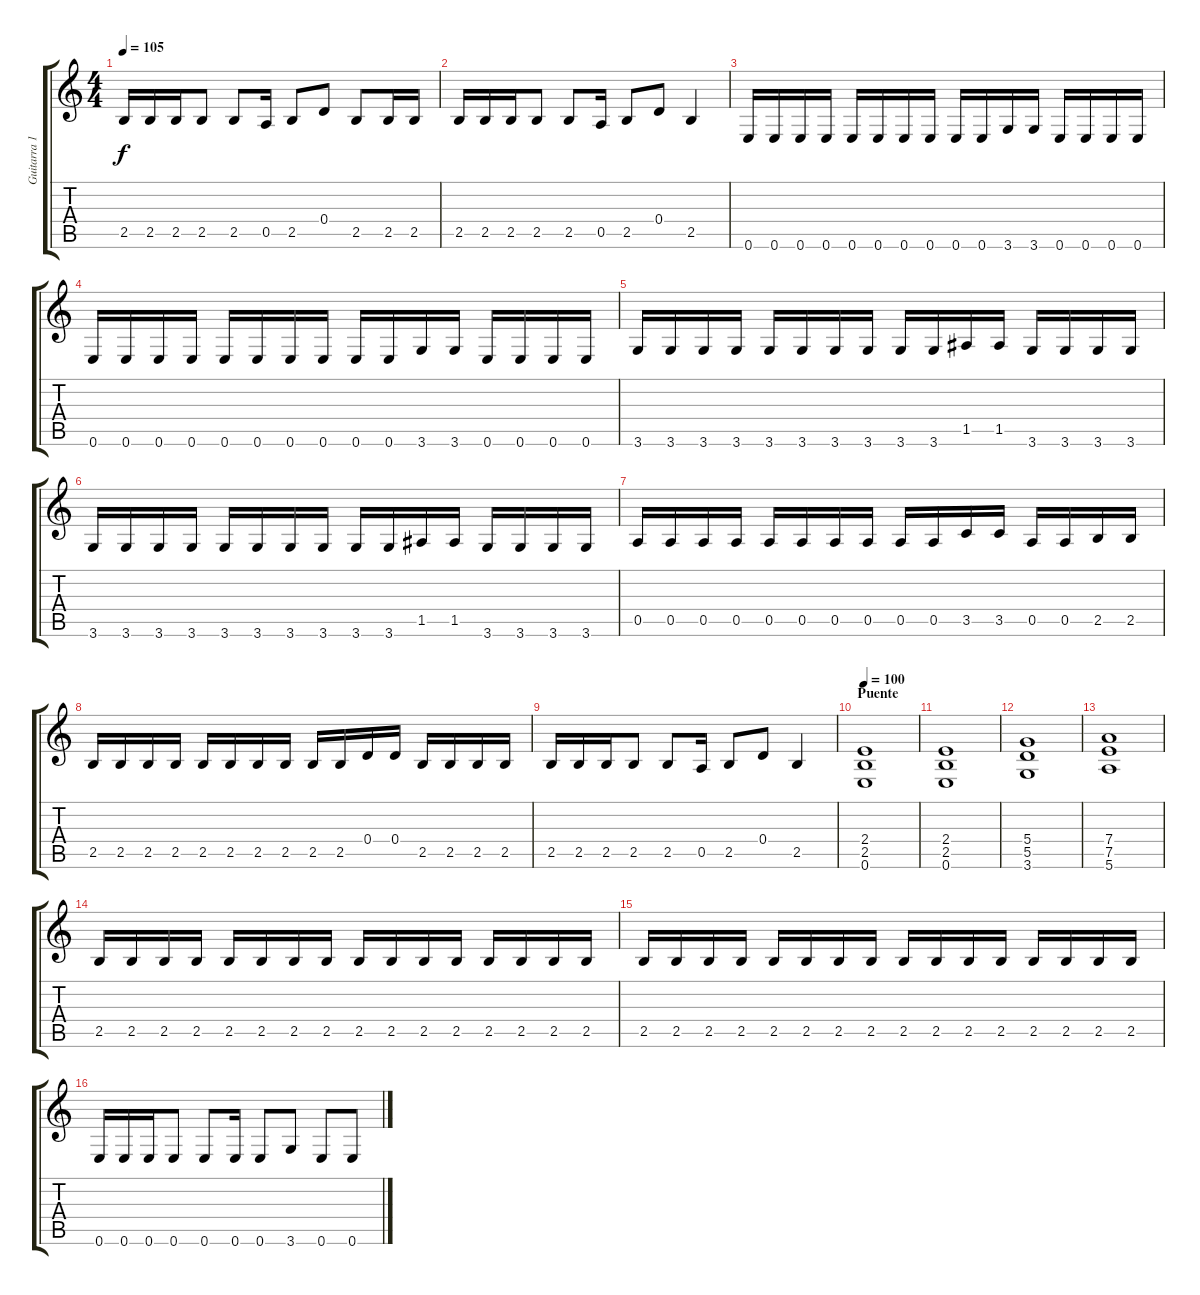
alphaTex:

\track ("Guitarra 1" "Guitarra 1") {instrument distortionguitar}
\staff {score tabs}
\tuning (E4 B3 G3 D3 A2 E2) {hide}
\ts (4 4)
\tempo 105
\clef g2
\ks c
2.5.16{dy f} 2.5.16 2.5.16 2.5.8 2.5.8 0.5.16 2.5.8 0.4.8 2.5.8 2.5.16 2.5.16 |
2.5.16 2.5.16 2.5.16 2.5.8 2.5.8 0.5.16 2.5.8 0.4.8 2.5.4 |
0.6.16 0.6.16 0.6.16 0.6.16 0.6.16 0.6.16 0.6.16 0.6.16 0.6.16 0.6.16 3.6.16 3.6.16 0.6.16 0.6.16 0.6.16 0.6.16 |
0.6.16 0.6.16 0.6.16 0.6.16 0.6.16 0.6.16 0.6.16 0.6.16 0.6.16 0.6.16 3.6.16 3.6.16 0.6.16 0.6.16 0.6.16 0.6.16 |
3.6.16 3.6.16 3.6.16 3.6.16 3.6.16 3.6.16 3.6.16 3.6.16 3.6.16 3.6.16 1.5.16 1.5.16 3.6.16 3.6.16 3.6.16 3.6.16 |
3.6.16 3.6.16 3.6.16 3.6.16 3.6.16 3.6.16 3.6.16 3.6.16 3.6.16 3.6.16 1.5.16 1.5.16 3.6.16 3.6.16 3.6.16 3.6.16 |
0.5.16 0.5.16 0.5.16 0.5.16 0.5.16 0.5.16 0.5.16 0.5.16 0.5.16 0.5.16 3.5.16 3.5.16 0.5.16 0.5.16 2.5.16 2.5.16 |
2.5.16 2.5.16 2.5.16 2.5.16 2.5.16 2.5.16 2.5.16 2.5.16 2.5.16 2.5.16 0.4.16 0.4.16 2.5.16 2.5.16 2.5.16 2.5.16 |
2.5.16 2.5.16 2.5.16 2.5.8 2.5.8 0.5.16 2.5.8 0.4.8 2.5.4 |
\section ("" "Puente")
\tempo 100
(2.4 2.5 0.6).1 |
(2.4 2.5 0.6).1 |
(5.4 5.5 3.6).1 |
(7.4 7.5 5.6).1 |
2.5.16 2.5.16 2.5.16 2.5.16 2.5.16 2.5.16 2.5.16 2.5.16 2.5.16 2.5.16 2.5.16 2.5.16 2.5.16 2.5.16 2.5.16 2.5.16 |
2.5.16 2.5.16 2.5.16 2.5.16 2.5.16 2.5.16 2.5.16 2.5.16 2.5.16 2.5.16 2.5.16 2.5.16 2.5.16 2.5.16 2.5.16 2.5.16 |
0.6.16 0.6.16 0.6.16 0.6.8 0.6.8 0.6.16 0.6.8 3.6.8 0.6.8 0.6.8
